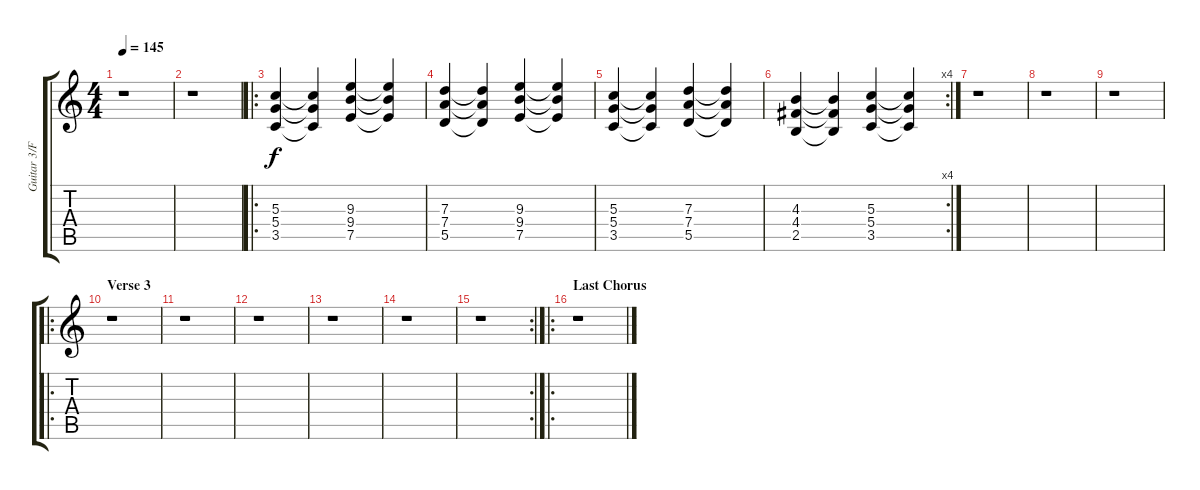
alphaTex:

\track ("Guitar 3/Fills" "Guitar 3/F") {instrument distortionguitar}
\staff {score tabs}
\tuning (E4 B3 G3 D3 A2 D2) {hide}
\ts (4 4)
\tempo 145
\clef g2
\ks c
r.1{dy f} |
r.1 |
\ro
(5.3 5.4 3.5).4 (5.3{t} 5.4{t} 3.5{t}).4 (9.3 9.4 7.5).4 (9.3{t} 9.4{t} 7.5{t}).4 |
(7.3 7.4 5.5).4 (7.3{t} 7.4{t} 5.5{t}).4 (9.3 9.4 7.5).4 (9.3{t} 9.4{t} 7.5{t}).4 |
(5.3 5.4 3.5).4 (5.3{t} 5.4{t} 3.5{t}).4 (7.3 7.4 5.5).4 (7.3{t} 7.4{t} 5.5{t}).4 |
\rc 4
(4.3 4.4 2.5).4 (4.3{t} 4.4{t} 2.5{t}).4 (5.3 5.4 3.5).4 (5.3{t} 5.4{t} 3.5{t}).4 |
r.1 |
r.1 |
r.1 |
\ro
\section ("" "Verse 3")
r.1 |
r.1 |
r.1 |
r.1 |
r.1 |
\rc 2
r.1 |
\ro
\section ("" "Last Chorus")
r.1
